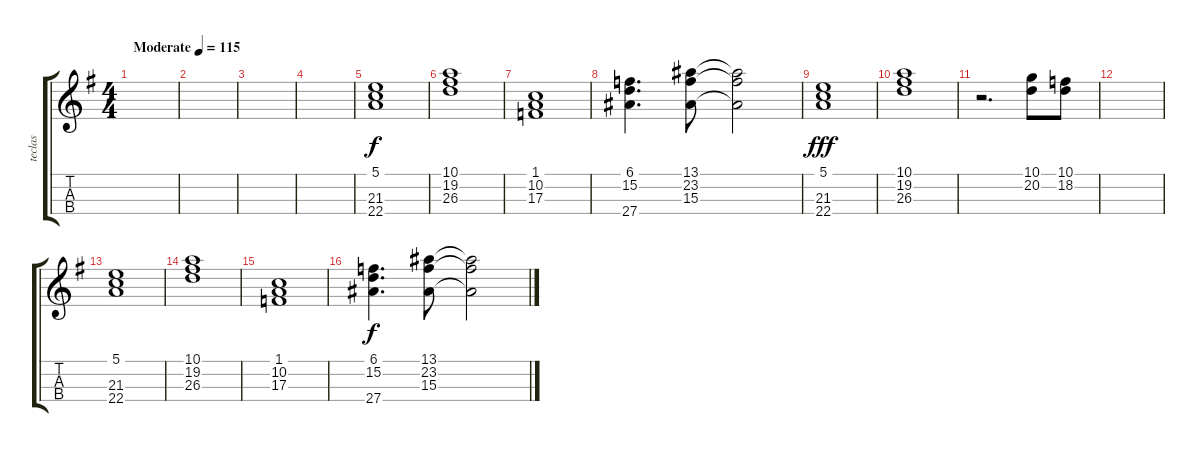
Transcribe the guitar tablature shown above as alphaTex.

\track ("teclas" "teclas") {instrument rockorgan}
\staff {score tabs}
\tuning (E4 B3 G3 D3) {hide}
\ts (4 4)
\tempo (115 "Moderate")
\clef g2
\ks g
|
|
|
|
(5.1 21.3 22.4).1 |
(10.1 19.2 26.3).1 |
(1.1 10.2 17.3).1 |
(6.1 15.2 27.4).4{d dy f} (13.1 23.2 15.3).8 (13.1{t} 23.2{t} 15.3{t}).2 |
(5.1 21.3 22.4).1{dy fff} |
(10.1 19.2 26.3).1 |
r.2{d} (10.1 20.2).8 (10.1 18.2).8 |
|
(5.1 21.3 22.4).1 |
(10.1 19.2 26.3).1 |
(1.1 10.2 17.3).1 |
(6.1 15.2 27.4).4{d dy f} (13.1 23.2 15.3).8 (13.1{t} 23.2{t} 15.3{t}).2
